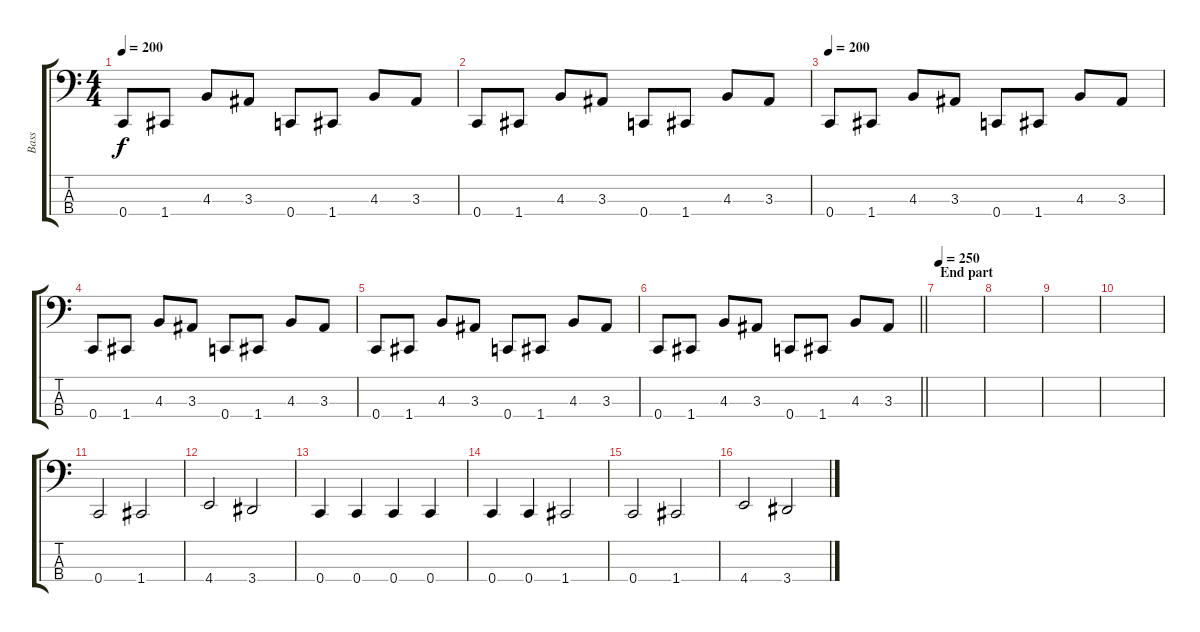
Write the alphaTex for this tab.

\track ("Bass" "Bass") {instrument electricbasspick}
\staff {score tabs}
\tuning (F2 C2 G1 C1) {hide}
\ts (4 4)
\tempo 200
\clef f4
\ks c
0.4.8{dy f} 1.4.8 4.3.8 3.3.8 0.4.8 1.4.8 4.3.8 3.3.8 |
0.4.8 1.4.8 4.3.8 3.3.8 0.4.8 1.4.8 4.3.8 3.3.8 |
\tempo 200
0.4.8 1.4.8 4.3.8 3.3.8 0.4.8 1.4.8 4.3.8 3.3.8 |
0.4.8 1.4.8 4.3.8 3.3.8 0.4.8 1.4.8 4.3.8 3.3.8 |
0.4.8 1.4.8 4.3.8 3.3.8 0.4.8 1.4.8 4.3.8 3.3.8 |
\barLineRight lightlight
0.4.8 1.4.8 4.3.8 3.3.8 0.4.8 1.4.8 4.3.8 3.3.8 |
\section ("" "End part")
\tempo 250
|
|
|
|
0.4.2 1.4.2 |
4.4.2 3.4.2 |
0.4.4 0.4.4 0.4.4 0.4.4 |
0.4.4 0.4.4 1.4.2 |
0.4.2 1.4.2 |
4.4.2 3.4.2
